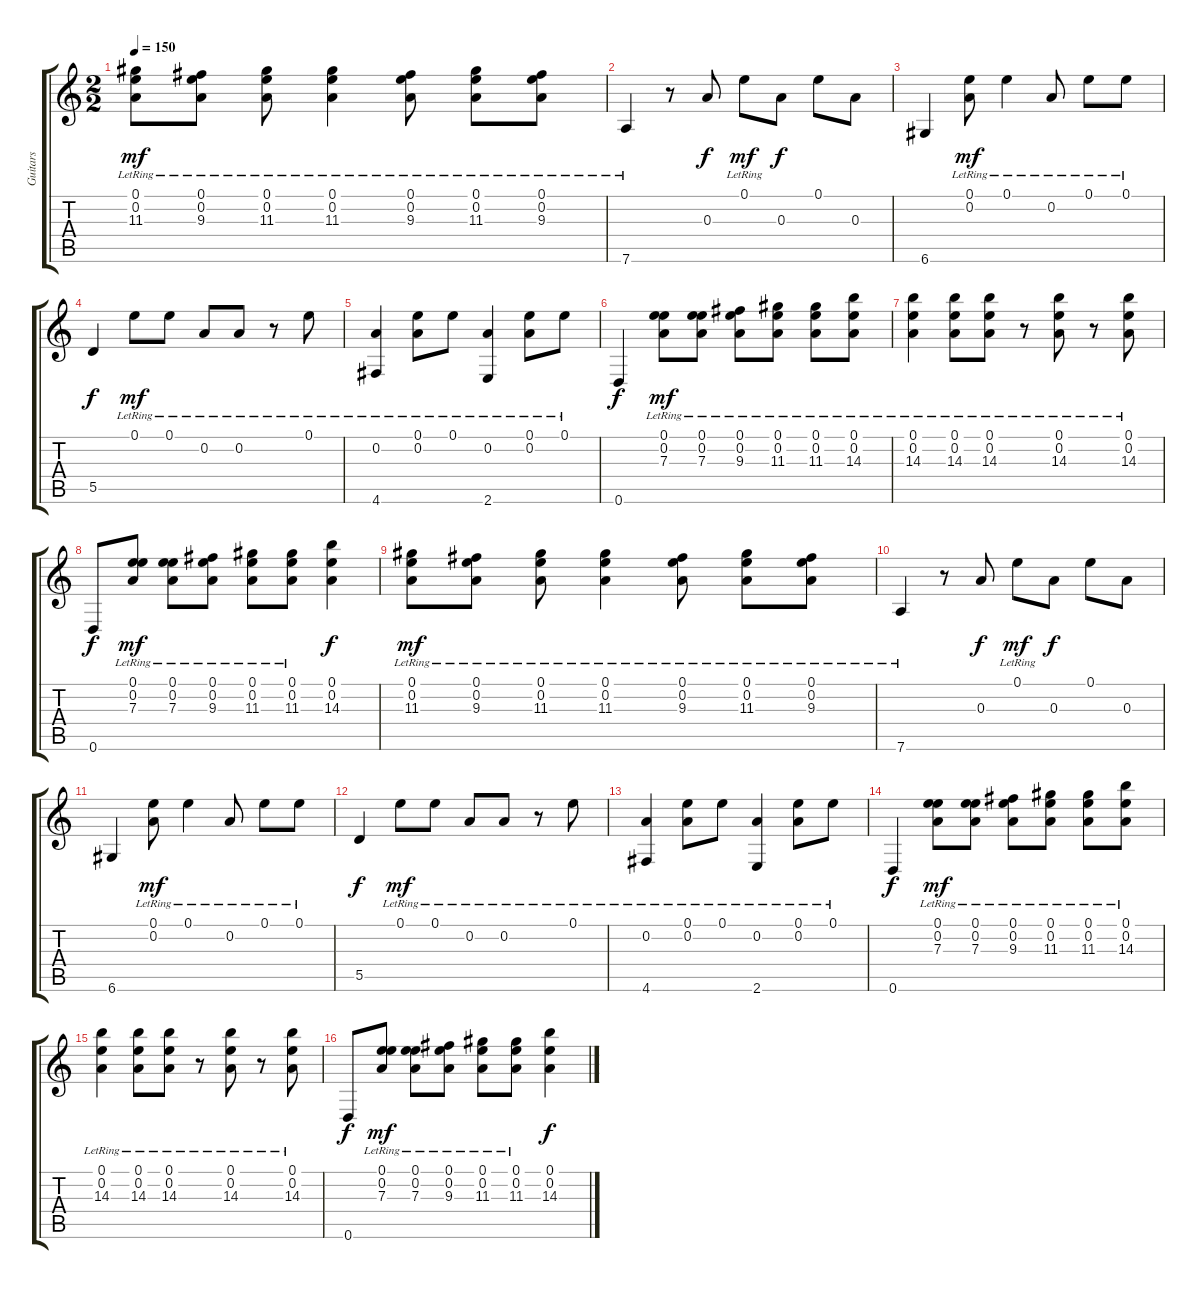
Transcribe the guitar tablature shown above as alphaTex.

\track ("Guitars" "Guitars") {instrument acousticguitarsteel}
\staff {score tabs}
\tuning (E4 A3 A3 D3 A2 D2) {hide}
\ts (2 2)
\tempo 150
\clef g2
\ks c
(0.1{lr} 0.2{lr} 11.3).8{dy mf} (0.1 0.2{lr} 9.3).8 (0.1{lr} 0.2{lr} 11.3{lr}).8 (0.1{lr} 0.2{lr} 11.3{lr}).4 (0.1{lr} 0.2{lr} 9.3).8 (0.1{lr} 0.2 11.3).8 (0.1{lr} 0.2 9.3).8 |
7.6{lr}.4 r.8 0.3.8{dy f} 0.1{lr}.8{dy mf} 0.3.8{dy f} 0.1.8 0.3.8 |
6.6.4 (0.1{lr} 0.2{lr}).8{dy mf} 0.1{lr}.4 0.2{lr}.8 0.1{lr}.8 0.1{lr}.8 |
5.5.4{dy f} 0.1{lr}.8{dy mf} 0.1{lr}.8 0.2{lr}.8 0.2{lr}.8 r.8 0.1{lr}.8 |
(0.2{lr} 4.6).4 (0.1{lr} 0.2{lr}).8 0.1{lr}.8 (0.2{lr} 2.6).4 (0.1{lr} 0.2{lr}).8 0.1{lr}.8 |
0.6.4{dy f} (0.1{lr} 0.2{lr} 7.3).8{dy mf} (0.1 0.2{lr} 7.3{lr}).8 (0.1 0.2{lr} 9.3{lr}).8 (0.1 0.2{lr} 11.3).8 (0.1{lr} 0.2{lr} 11.3{lr}).8 (0.1{lr} 0.2{lr} 14.3).8 |
(0.1{lr} 0.2{lr} 14.3).4 (0.1{lr} 0.2{lr} 14.3).8 (0.1{lr} 0.2{lr} 14.3).8 r.8 (0.1{lr} 0.2{lr} 14.3).8 r.8 (0.1{lr} 0.2{lr} 14.3).8 |
0.6.8{dy f} (0.1{lr} 0.2{lr} 7.3).8{dy mf} (0.1{lr} 0.2{lr} 7.3).8 (0.1{lr} 0.2{lr} 9.3).8 (0.1 0.2{lr} 11.3{lr}).8 (0.1{lr} 0.2{lr} 11.3{lr}).8 (0.1 0.2 14.3).4{dy f} |
(0.1{lr} 0.2{lr} 11.3).8{dy mf} (0.1 0.2{lr} 9.3).8 (0.1{lr} 0.2{lr} 11.3{lr}).8 (0.1{lr} 0.2{lr} 11.3{lr}).4 (0.1{lr} 0.2{lr} 9.3).8 (0.1{lr} 0.2 11.3).8 (0.1{lr} 0.2 9.3).8 |
7.6{lr}.4 r.8 0.3.8{dy f} 0.1{lr}.8{dy mf} 0.3.8{dy f} 0.1.8 0.3.8 |
6.6.4 (0.1{lr} 0.2{lr}).8{dy mf} 0.1{lr}.4 0.2{lr}.8 0.1{lr}.8 0.1{lr}.8 |
5.5.4{dy f} 0.1{lr}.8{dy mf} 0.1{lr}.8 0.2{lr}.8 0.2{lr}.8 r.8 0.1{lr}.8 |
(0.2{lr} 4.6).4 (0.1{lr} 0.2{lr}).8 0.1{lr}.8 (0.2{lr} 2.6).4 (0.1{lr} 0.2{lr}).8 0.1{lr}.8 |
0.6.4{dy f} (0.1{lr} 0.2{lr} 7.3).8{dy mf} (0.1 0.2{lr} 7.3{lr}).8 (0.1 0.2{lr} 9.3{lr}).8 (0.1 0.2{lr} 11.3).8 (0.1{lr} 0.2{lr} 11.3{lr}).8 (0.1{lr} 0.2{lr} 14.3).8 |
(0.1{lr} 0.2{lr} 14.3).4 (0.1{lr} 0.2{lr} 14.3).8 (0.1{lr} 0.2{lr} 14.3).8 r.8 (0.1{lr} 0.2{lr} 14.3).8 r.8 (0.1{lr} 0.2{lr} 14.3).8 |
0.6.8{dy f} (0.1{lr} 0.2{lr} 7.3).8{dy mf} (0.1{lr} 0.2{lr} 7.3).8 (0.1{lr} 0.2{lr} 9.3).8 (0.1 0.2{lr} 11.3{lr}).8 (0.1{lr} 0.2{lr} 11.3{lr}).8 (0.1 0.2 14.3).4{dy f}
